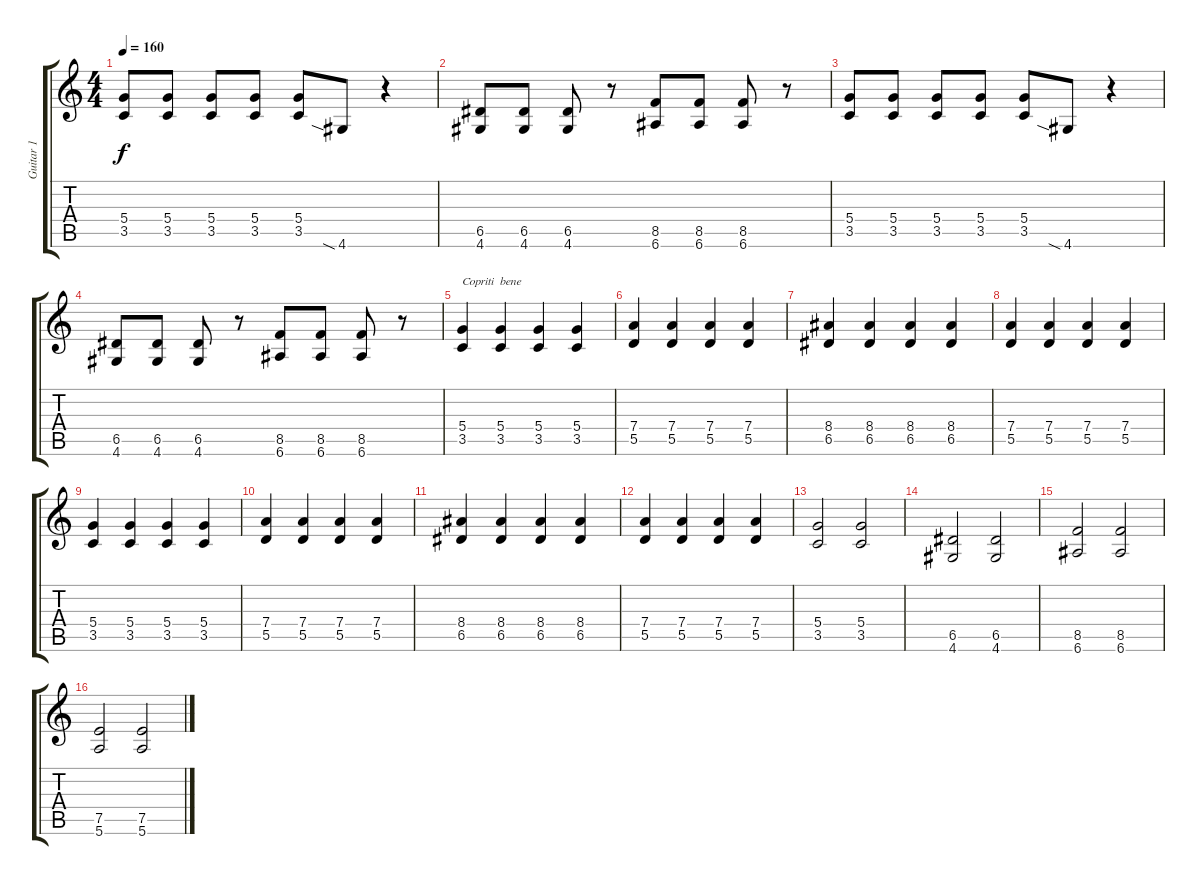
\track ("Guitar 1" "Guitar 1") {instrument distortionguitar}
\staff {score tabs}
\tuning (E4 B3 G3 D3 A2 E2) {hide}
\ts (4 4)
\tempo 160
\clef g2
\ks c
(5.4 3.5).8{dy f} (5.4 3.5).8 (5.4 3.5).8 (5.4 3.5).8 (5.4 3.5).8 4.6{sia}.8 r.4 |
(6.5 4.6).8 (6.5 4.6).8 (6.5 4.6).8 r.8 (8.5 6.6).8 (8.5 6.6).8 (8.5 6.6).8 r.8 |
(5.4 3.5).8 (5.4 3.5).8 (5.4 3.5).8 (5.4 3.5).8 (5.4 3.5).8 4.6{sia}.8 r.4 |
(6.5 4.6).8 (6.5 4.6).8 (6.5 4.6).8 r.8 (8.5 6.6).8 (8.5 6.6).8 (8.5 6.6).8 r.8 |
(5.4 3.5).4{txt "Copriti  bene"} (5.4 3.5).4 (5.4 3.5).4 (5.4 3.5).4 |
(7.4 5.5).4 (7.4 5.5).4 (7.4 5.5).4 (7.4 5.5).4 |
(8.4 6.5).4 (8.4 6.5).4 (8.4 6.5).4 (8.4 6.5).4 |
(7.4 5.5).4 (7.4 5.5).4 (7.4 5.5).4 (7.4 5.5).4 |
(5.4 3.5).4 (5.4 3.5).4 (5.4 3.5).4 (5.4 3.5).4 |
(7.4 5.5).4 (7.4 5.5).4 (7.4 5.5).4 (7.4 5.5).4 |
(8.4 6.5).4 (8.4 6.5).4 (8.4 6.5).4 (8.4 6.5).4 |
(7.4 5.5).4 (7.4 5.5).4 (7.4 5.5).4 (7.4 5.5).4 |
(5.4 3.5).2{txt ""} (5.4 3.5).2 |
(6.5 4.6).2 (6.5 4.6).2 |
(8.5 6.6).2 (8.5 6.6).2 |
(7.5 5.6).2 (7.5 5.6).2
